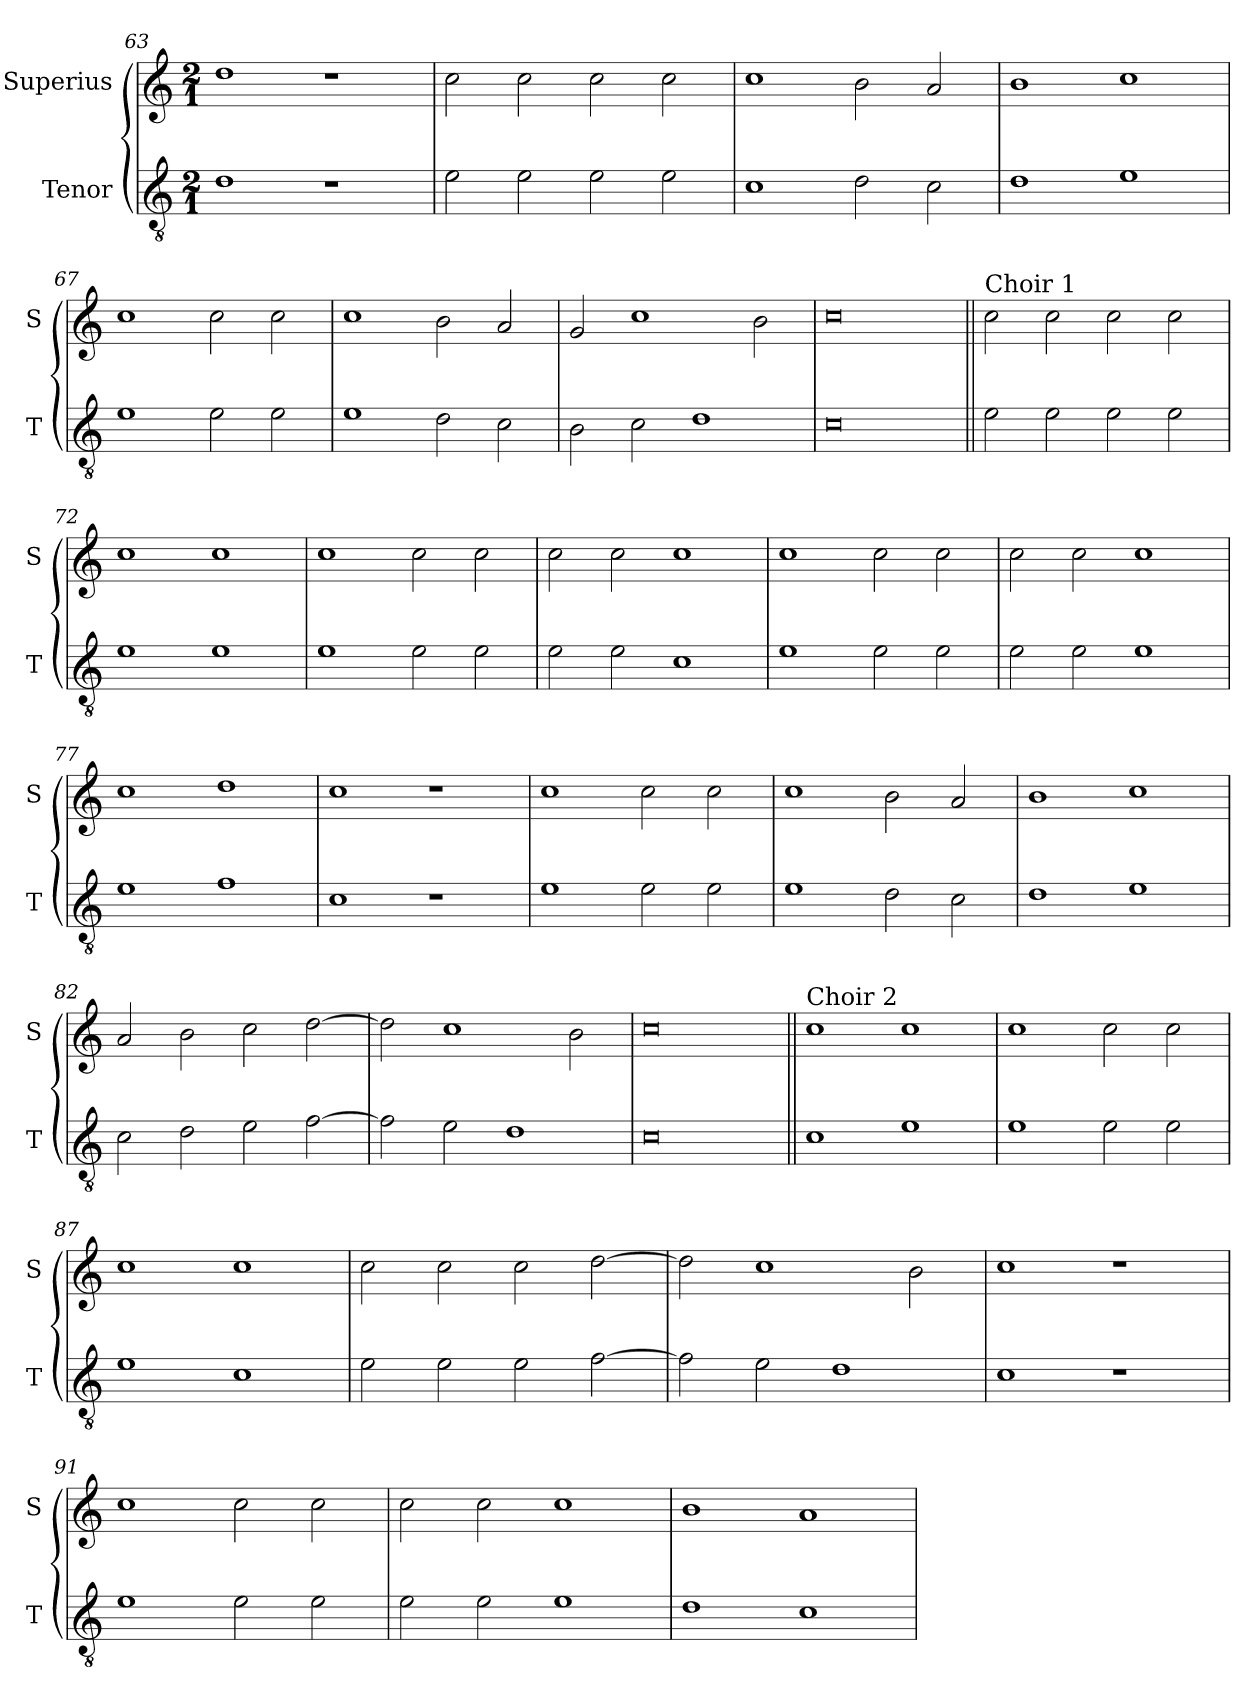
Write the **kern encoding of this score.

**kern	**kern
*part2	*part1
*staff2	*staff1
*I"Tenor	*I"Superius
*I'T	*I'S
*clefGv2	*clefG2
*k[]	*k[]
*M2/1	*M2/1
=63	=63
1d	1dd
1r	1r
=64	=64
2e\	2cc\
2e\	2cc\
2e\	2cc\
2e\	2cc\
=65	=65
1c	1cc
2d\	2b\
2c\	2a/
=66	=66
1d	1b
1e	1cc
=67	=67
1e	1cc
2e\	2cc\
2e\	2cc\
=68	=68
1e	1cc
2d\	2b\
2c\	2a/
=69	=69
2B\	2g/
2c\	1cc
1d	.
.	2b\
=70	=70
0c	0cc
=71||	=71||
!	!LO:TX:a:t=Choir 1
2e\	2cc\
2e\	2cc\
2e\	2cc\
2e\	2cc\
=72	=72
1e	1cc
1e	1cc
=73	=73
1e	1cc
2e\	2cc\
2e\	2cc\
=74	=74
2e\	2cc\
2e\	2cc\
1c	1cc
=75	=75
1e	1cc
2e\	2cc\
2e\	2cc\
=76	=76
2e\	2cc\
2e\	2cc\
1e	1cc
=77	=77
1e	1cc
1f	1dd
=78	=78
1c	1cc
1r	1r
=79	=79
1e	1cc
2e\	2cc\
2e\	2cc\
=80	=80
1e	1cc
2d\	2b\
2c\	2a/
=81	=81
1d	1b
1e	1cc
=82	=82
2c\	2a/
2d\	2b\
2e\	2cc\
[2f\	[2dd\
=83	=83
2f\]	2dd\]
2e\	1cc
1d	.
.	2b\
=84	=84
0c	0cc
=85||	=85||
!	!LO:TX:a:t=Choir 2
1c	1cc
1e	1cc
=86	=86
1e	1cc
2e\	2cc\
2e\	2cc\
=87	=87
1e	1cc
1c	1cc
=88	=88
2e\	2cc\
2e\	2cc\
2e\	2cc\
[2f\	[2dd\
=89	=89
2f\]	2dd\]
2e\	1cc
1d	.
.	2b\
=90	=90
1c	1cc
1r	1r
=91	=91
1e	1cc
2e\	2cc\
2e\	2cc\
=92	=92
2e\	2cc\
2e\	2cc\
1e	1cc
=93	=93
1d	1b
1c	1a
=	=
*-	*-
